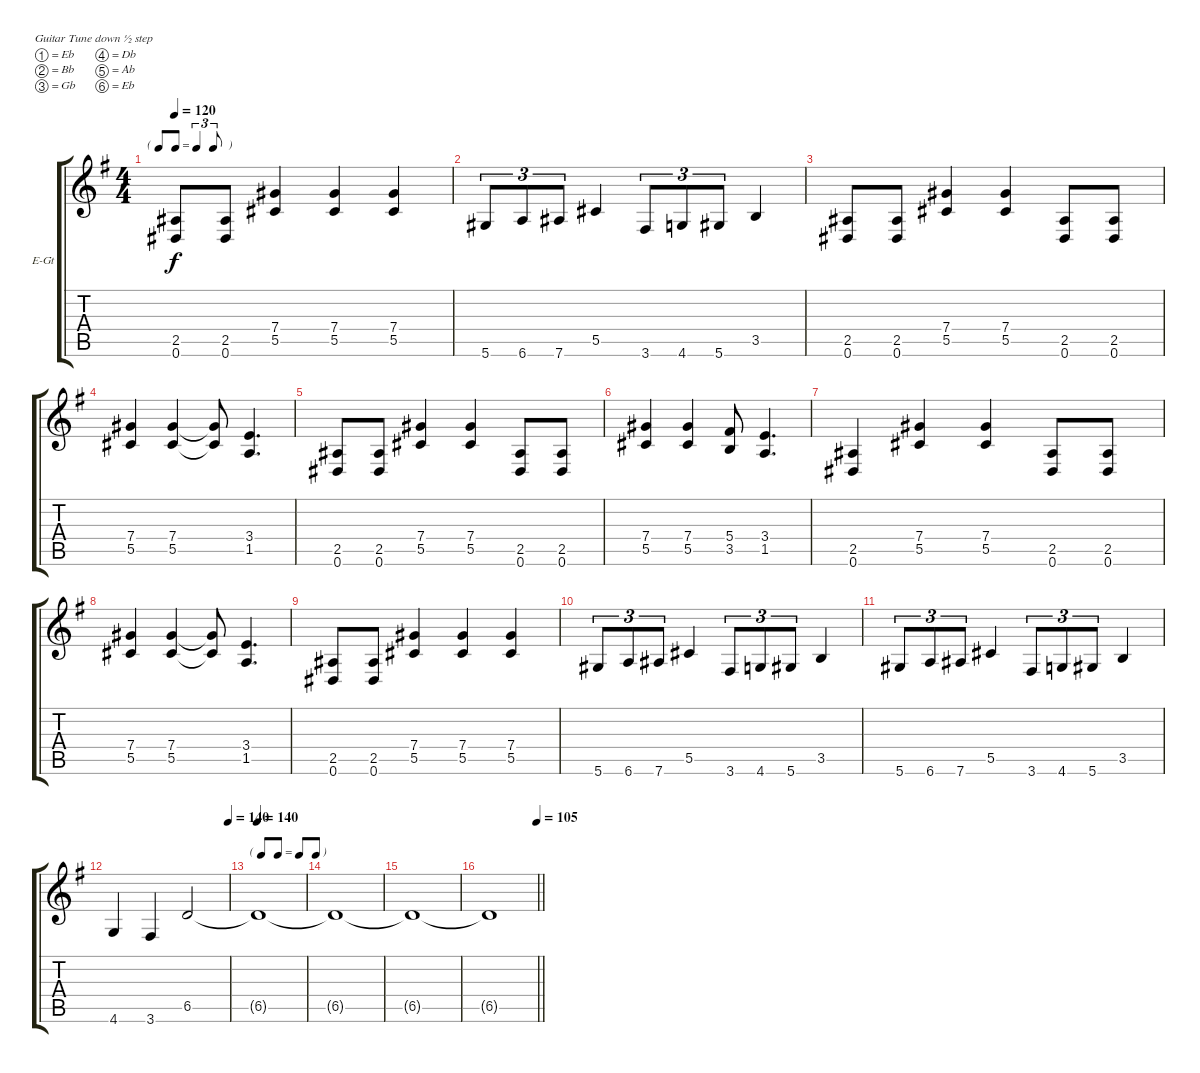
\bracketExtendMode groupsimilarinstruments
\firstSystemTrackNameOrientation horizontal
\otherSystemsTrackNameOrientation horizontal
\track ("G1" "E-Gt") {instrument overdrivenguitar}
\staff {score tabs}
\tuning (Eb4 Bb3 Gb3 Db3 Ab2 Eb2)
\ts (4 4)
\tf triplet8th
\tempo 120
\clef g2
\ks g
(2.5 0.6).8{dy f} (2.5 0.6).8 (7.4 5.5).4 (7.4 5.5).4 (7.4 5.5).4 |
5.6.8{tu (3 2)} 6.6.8{tu (3 2)} 7.6.8{tu (3 2)} 5.5.4 3.6.8{tu (3 2)} 4.6.8{tu (3 2)} 5.6.8{tu (3 2)} 3.5.4 |
(2.5 0.6).8 (2.5 0.6).8 (7.4 5.5).4 (7.4 5.5).4 (2.5 0.6).8 (2.5 0.6).8 |
(7.4 5.5).4 (7.4 5.5).4 (7.4{t} 5.5{t}).8 (3.4 1.5).4{d} |
(2.5 0.6).8 (2.5 0.6).8 (7.4 5.5).4 (7.4 5.5).4 (2.5 0.6).8 (2.5 0.6).8 |
(7.4 5.5).4 (7.4 5.5).4 (5.4 3.5).8 (3.4 1.5).4{d} |
(2.5 0.6).4 (7.4 5.5).4 (7.4 5.5).4 (2.5 0.6).8 (2.5 0.6).8 |
(7.4 5.5).4 (7.4 5.5).4 (7.4{t} 5.5{t}).8 (3.4 1.5).4{d} |
(2.5 0.6).8 (2.5 0.6).8 (7.4 5.5).4 (7.4 5.5).4 (7.4 5.5).4 |
5.6.8{tu (3 2)} 6.6.8{tu (3 2)} 7.6.8{tu (3 2)} 5.5.4 3.6.8{tu (3 2)} 4.6.8{tu (3 2)} 5.6.8{tu (3 2)} 3.5.4 |
5.6.8{tu (3 2)} 6.6.8{tu (3 2)} 7.6.8{tu (3 2)} 5.5.4 3.6.8{tu (3 2)} 4.6.8{tu (3 2)} 5.6.8{tu (3 2)} 3.5.4 |
\tempo (140 1)
4.6.4 3.6.4 6.5.2 |
\tf none
\tempo 140
6.5{t}.1 |
6.5{t}.1 |
6.5{t}.1 |
\tempo (105 1)
\barLineRight lightlight
6.5{t}.1
